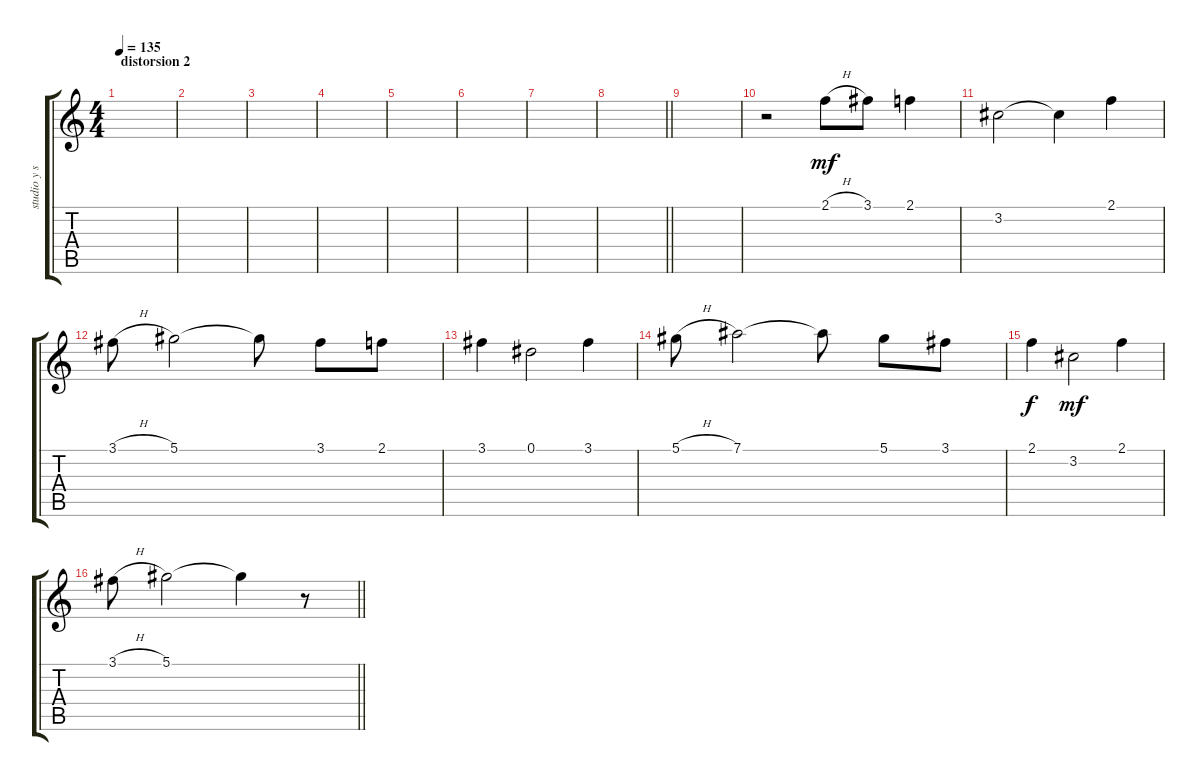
\track ("studio y solo guitarr" "studio y s") {instrument distortionguitar}
\staff {score tabs}
\tuning (Eb4 Bb3 Gb3 Db3 Ab2 Eb2) {hide}
\ts (4 4)
\section ("" "distorsion 2")
\tempo 135
\clef g2
\ks c
|
|
|
|
|
|
|
\barLineRight lightlight
|
|
r.2 2.1{h}.8{dy mf} 3.1.8 2.1.4 |
3.2.2 3.2{t}.4 2.1.4 |
3.1{h}.8 5.1.2 5.1{t}.8 3.1.8 2.1.8 |
3.1.4 0.1.2 3.1.4 |
5.1{h}.8 7.1.2 7.1{t}.8 5.1.8 3.1.8 |
2.1.4{dy f} 3.2.2{dy mf} 2.1.4 |
\barLineRight lightlight
3.1{h}.8 5.1.2 5.1{t}.4 r.8
